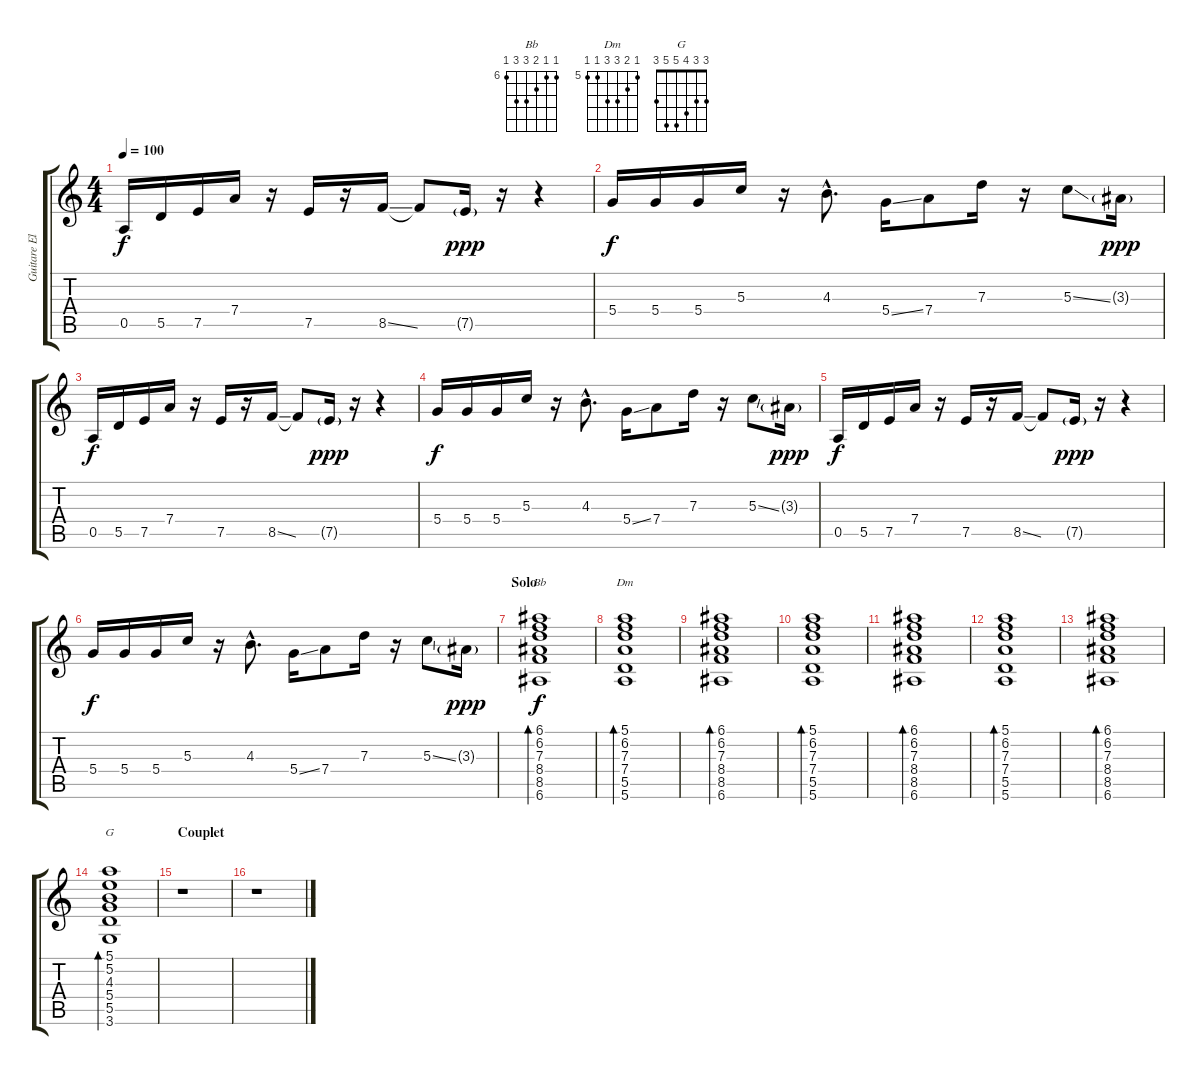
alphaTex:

\track ("Guitare Electrique" "Guitare El") {instrument electricguitarmuted}
\staff {score tabs}
\tuning (E4 B3 G3 D3 A2 E2) {hide}
\chord ("Bb" 6 6 7 8 8 6) {firstfret 6}
\chord ("Dm" 5 6 7 7 5 5) {firstfret 5}
\chord ("G" 3 3 4 5 5 3)
\ts (4 4)
\tempo 100
\clef g2
\ks c
0.5.16{dy f} 5.5.16 7.5.16 7.4.16 r.16 7.5.16 r.16 8.5{ss}.16 8.5{t}.8 7.5{g}.16{dy ppp} r.16 r.4 |
5.4.16{dy f} 5.4.16 5.4.16 5.3.16 r.16 4.3{hac}.8{d} 5.4{ss}.16 7.4.8 7.3.16 r.16 5.3{ss}.8 3.3{g}.16{dy ppp} |
0.5.16{dy f} 5.5.16 7.5.16 7.4.16 r.16 7.5.16 r.16 8.5{ss}.16 8.5{t}.8 7.5{g}.16{dy ppp} r.16 r.4 |
5.4.16{dy f} 5.4.16 5.4.16 5.3.16 r.16 4.3{hac}.8{d} 5.4{ss}.16 7.4.8 7.3.16 r.16 5.3{ss}.8 3.3{g}.16{dy ppp} |
0.5.16{dy f} 5.5.16 7.5.16 7.4.16 r.16 7.5.16 r.16 8.5{ss}.16 8.5{t}.8 7.5{g}.16{dy ppp} r.16 r.4 |
5.4.16{dy f} 5.4.16 5.4.16 5.3.16 r.16 4.3{hac}.8{d} 5.4{ss}.16 7.4.8 7.3.16 r.16 5.3{ss}.8 3.3{g}.16{dy ppp} |
\section ("" "Solo")
(6.1 6.2 7.3 8.4 8.5 6.6).1{bd 240 ch "Bb" dy f volume 11 instrument electricguitarclean} |
(5.1 6.2 7.3 7.4 5.5 5.6).1{bd 240 ch "Dm"} |
(6.1 6.2 7.3 8.4 8.5 6.6).1{bd 240} |
(5.1 6.2 7.3 7.4 5.5 5.6).1{bd 240} |
(6.1 6.2 7.3 8.4 8.5 6.6).1{bd 240} |
(5.1 6.2 7.3 7.4 5.5 5.6).1{bd 240} |
(6.1 6.2 7.3 8.4 8.5 6.6).1{bd 240} |
(5.1 5.2 4.3 5.4 5.5 3.6).1{bd 240 ch "G"} |
\section ("" "Couplet")
r.1 |
r.1
